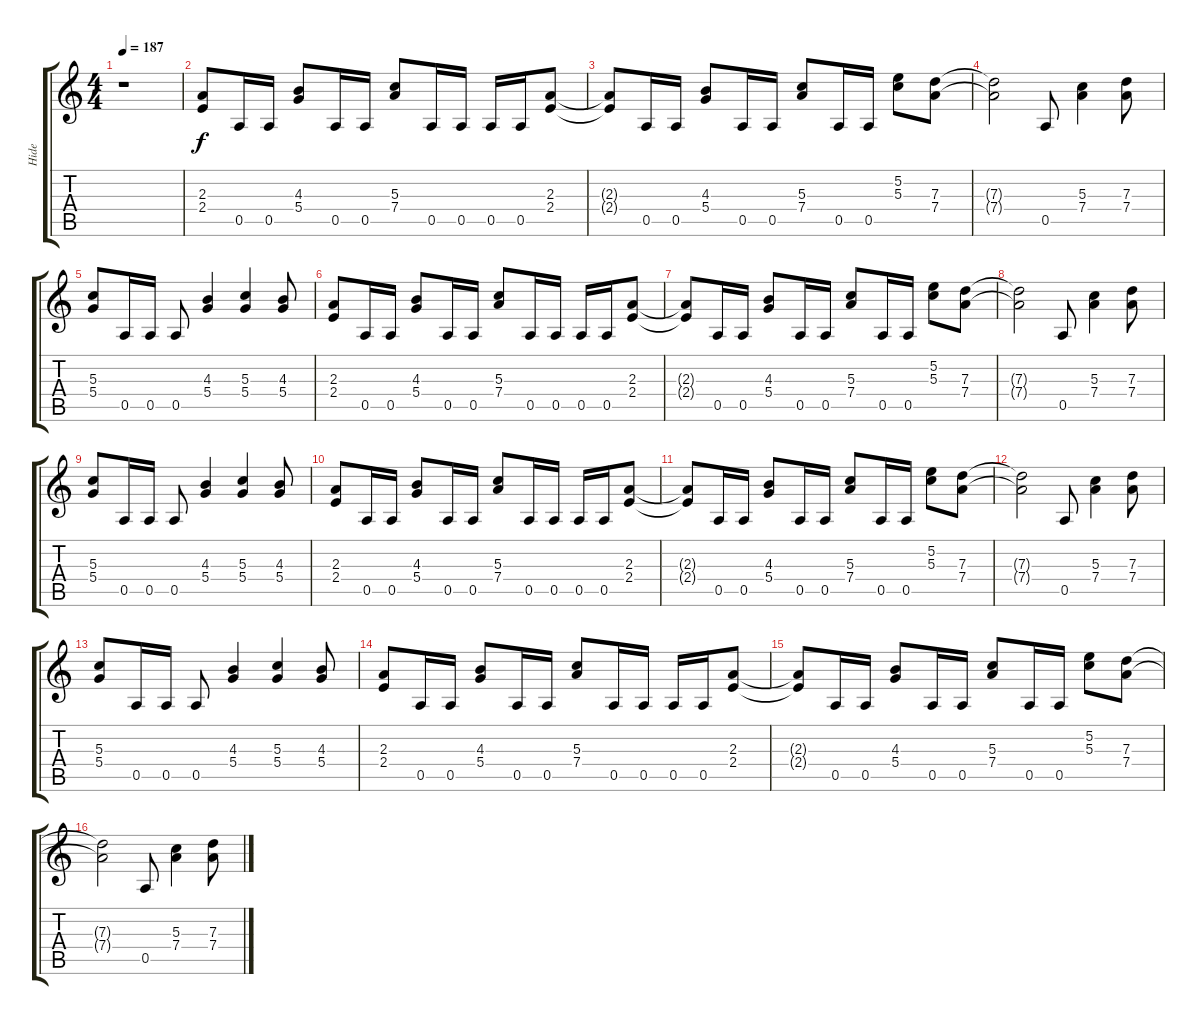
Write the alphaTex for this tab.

\track ("Hide" "Hide") {instrument overdrivenguitar}
\staff {score tabs}
\tuning (E4 B3 G3 D3 A2 E2) {hide}
\ts (4 4)
\tempo 187
\clef g2
\ks c
r.1{dy f instrument overdrivenguitar} |
(2.3 2.4).8 0.5.16 0.5.16 (4.3 5.4).8 0.5.16 0.5.16 (5.3 7.4).8 0.5.16 0.5.16 0.5.16 0.5.16 (2.3 2.4).8 |
(2.3{t} 2.4{t}).8 0.5.16 0.5.16 (4.3 5.4).8 0.5.16 0.5.16 (5.3 7.4).8 0.5.16 0.5.16 (5.2 5.3).8 (7.3 7.4).8 |
(7.3{t} 7.4{t}).2 0.5.8 (5.3 7.4).4 (7.3 7.4).8 |
(5.3 5.4).8 0.5.16 0.5.16 0.5.8 (4.3 5.4).4 (5.3 5.4).4 (4.3 5.4).8 |
(2.3 2.4).8 0.5.16 0.5.16 (4.3 5.4).8 0.5.16 0.5.16 (5.3 7.4).8 0.5.16 0.5.16 0.5.16 0.5.16 (2.3 2.4).8 |
(2.3{t} 2.4{t}).8 0.5.16 0.5.16 (4.3 5.4).8 0.5.16 0.5.16 (5.3 7.4).8 0.5.16 0.5.16 (5.2 5.3).8 (7.3 7.4).8 |
(7.3{t} 7.4{t}).2 0.5.8 (5.3 7.4).4 (7.3 7.4).8 |
(5.3 5.4).8 0.5.16 0.5.16 0.5.8 (4.3 5.4).4 (5.3 5.4).4 (4.3 5.4).8 |
(2.3 2.4).8 0.5.16 0.5.16 (4.3 5.4).8 0.5.16 0.5.16 (5.3 7.4).8 0.5.16 0.5.16 0.5.16 0.5.16 (2.3 2.4).8 |
(2.3{t} 2.4{t}).8 0.5.16 0.5.16 (4.3 5.4).8 0.5.16 0.5.16 (5.3 7.4).8 0.5.16 0.5.16 (5.2 5.3).8 (7.3 7.4).8 |
(7.3{t} 7.4{t}).2 0.5.8 (5.3 7.4).4 (7.3 7.4).8 |
(5.3 5.4).8 0.5.16 0.5.16 0.5.8 (4.3 5.4).4 (5.3 5.4).4 (4.3 5.4).8 |
(2.3 2.4).8 0.5.16 0.5.16 (4.3 5.4).8 0.5.16 0.5.16 (5.3 7.4).8 0.5.16 0.5.16 0.5.16 0.5.16 (2.3 2.4).8 |
(2.3{t} 2.4{t}).8 0.5.16 0.5.16 (4.3 5.4).8 0.5.16 0.5.16 (5.3 7.4).8 0.5.16 0.5.16 (5.2 5.3).8 (7.3 7.4).8 |
(7.3{t} 7.4{t}).2 0.5.8 (5.3 7.4).4 (7.3 7.4).8
